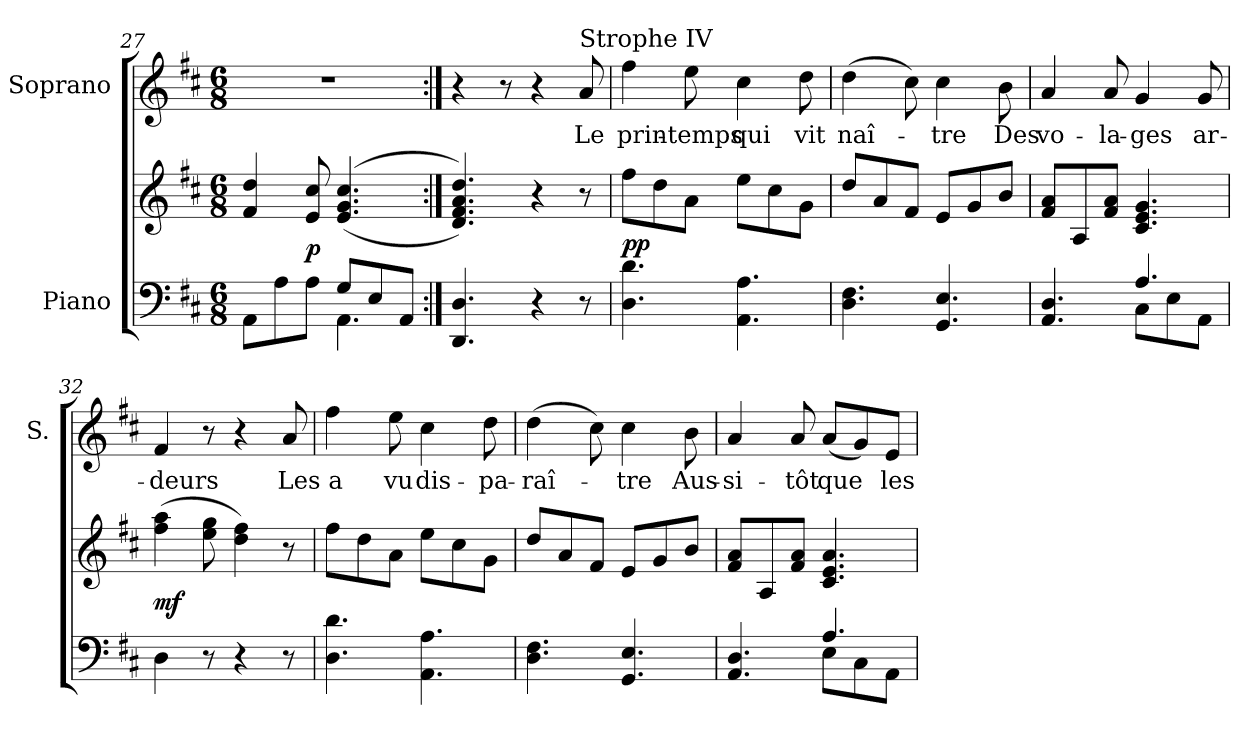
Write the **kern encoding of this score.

**kern	**kern	**dynam	**kern	**text
*part2	*part2	*part2	*part1	*part1
*staff3	*staff2	*staff2/3	*staff1	*staff1
*I"Piano	*	*	*I"Soprano	*
*	*	*	*I'S.	*
*clefF4	*clefG2	*	*clefG2	*
*k[f#c#]	*k[f#c#]	*	*k[f#c#]	*
*D:	*D:	*	*D:	*
*M6/8	*M6/8	*	*M6/8	*
=27	=27	=27	=27	=27
*^	*	*	*	*
!	!	!	!	!LO:N:vis=1	!
8AAi\L	4.ryy	4f#i/ 4ddi	.	2.r	.
8Ai\	.	.	.	.	.
8Ai\J	.	8ei/ 8cc#i	p	.	.
8Gi/L	4.AAi\	((4.ei/ 4.gi 4.cc#i	.	.	.
8Ei/	.	.	.	.	.
8AAi/J	.	.	.	.	.
*v	*v	*	*	*	*
=28:|!	=28:|!	=28:|!	=28:|!	=28:|!
4.DDi/ 4.Di	4.di/ 4.f#i 4.ai 4.ddi))	.	4r	.
.	.	.	8r	.
4r	4r	.	4r	.
!	!	!	!LO:TX:a:t=Strophe IV	!
!	!	!	!	!LO:LY:b:color=#000000
8r	8r	.	8ai/	Le
=29	=29	=29	=29	=29
!	!	!	!	!LO:LY:b:color=#000000
4.Di\ 4.di	8ff#i\L	pp	4ff#i\	prin-
.	8ddi\	.	.	.
!	!	!	!	!LO:LY:b:color=#000000
.	8ai\J	.	8eei\	-temps
!	!	!	!	!LO:LY:b:color=#000000
4.AAi\ 4.Ai	8eei\L	.	4cc#i\	qui
.	8cc#i\	.	.	.
!	!	!	!	!LO:LY:b:color=#000000
.	8gi\J	.	8ddi\	vit
=30	=30	=30	=30	=30
!	!	!	!	!LO:LY:b:color=#000000
4.Di\ 4.F#i	8ddi/L	.	(4ddi\	naî-
.	8ai/	.	.	.
.	8f#i/J	.	8cc#i\)	.
!	!	!	!	!LO:LY:b:color=#000000
4.GGi/ 4.Ei	8ei/L	.	4cc#i\	-tre
.	8gi/	.	.	.
!	!	!	!	!LO:LY:b:color=#000000
.	8bi/J	.	8bi\	Des
!!LO:LB:g=z
=31	=31	=31	=31	=31
*^	*	*	*	*
!	!	!	!	!	!LO:LY:b:color=#000000
4.AAi/ 4.Di	4.ryy	8f#i/ 8ai/L	.	4ai/	vo-
.	.	8Ai/	.	.	.
!	!	!	!	!	!LO:LY:b:color=#000000
.	.	8f#i/ 8ai/J	.	8ai/	-la-
!	!	!	!	!	!LO:LY:b:color=#000000
4.Ai/	8C#i\L	4.c#i/ 4.ei 4.gi	.	4gi/	-ges
.	8Ei\	.	.	.	.
!	!	!	!	!	!LO:LY:b:color=#000000
.	8AAi\J	.	.	8gi/	ar-
*v	*v	*	*	*	*
=32	=32	=32	=32	=32
*^	*	*	*	*
!	!	!	!	!	!LO:LY:b:color=#000000
*v	*v	*	*	*	*
4Di\	(4ff#i\ 4aai	mf	4f#i/	-deurs
8r	8eei\ 8ggi	.	8r	.
4r	4ddi\ 4ff#i)	.	4r	.
!	!	!	!	!LO:LY:b:color=#000000
8r	8r	.	8ai/	Les
=33	=33	=33	=33	=33
!	!	!	!	!LO:LY:b:color=#000000
4.Di\ 4.di	8ff#i\L	.	4ff#i\	a
.	8ddi\	.	.	.
!	!	!	!	!LO:LY:b:color=#000000
.	8ai\J	.	8eei\	vu
!	!	!	!	!LO:LY:b:color=#000000
4.AAi\ 4.Ai	8eei\L	.	4cc#i\	dis-
.	8cc#i\	.	.	.
!	!	!	!	!LO:LY:b:color=#000000
.	8gi\J	.	8ddi\	-pa-
=34	=34	=34	=34	=34
!	!	!	!	!LO:LY:b:color=#000000
4.Di\ 4.F#i	8ddi/L	.	(4ddi\	-raî-
.	8ai/	.	.	.
.	8f#i/J	.	8cc#i\)	.
!	!	!	!	!LO:LY:b:color=#000000
4.GGi/ 4.Ei	8ei/L	.	4cc#i\	-tre
.	8gi/	.	.	.
!	!	!	!	!LO:LY:b:color=#000000
.	8bi/J	.	8bi\	Aus-
!!LO:PB:g=z
=35	=35	=35	=35	=35
*^	*	*	*	*
!	!	!	!	!	!LO:LY:b:color=#000000
4.AAi/ 4.Di	4.ryy	8f#i/ 8ai/L	.	4ai/	-si-
.	.	8Ai/	.	.	.
!	!	!	!	!	!LO:LY:b:color=#000000
.	.	8f#i/ 8ai/J	.	8ai/	-tôt
!	!	!	!	!	!LO:LY:b:color=#000000
4.Ai/	8Ei\L	4.c#i/ 4.ei 4.ai	.	(8ai/L	que
.	8C#i\	.	.	8gi/)	.
!	!	!	!	!	!LO:LY:b:color=#000000
.	8AAi\J	.	.	8ei/J	les
*v	*v	*	*	*	*
=	=	=	=	=
*-	*-	*-	*-	*-
